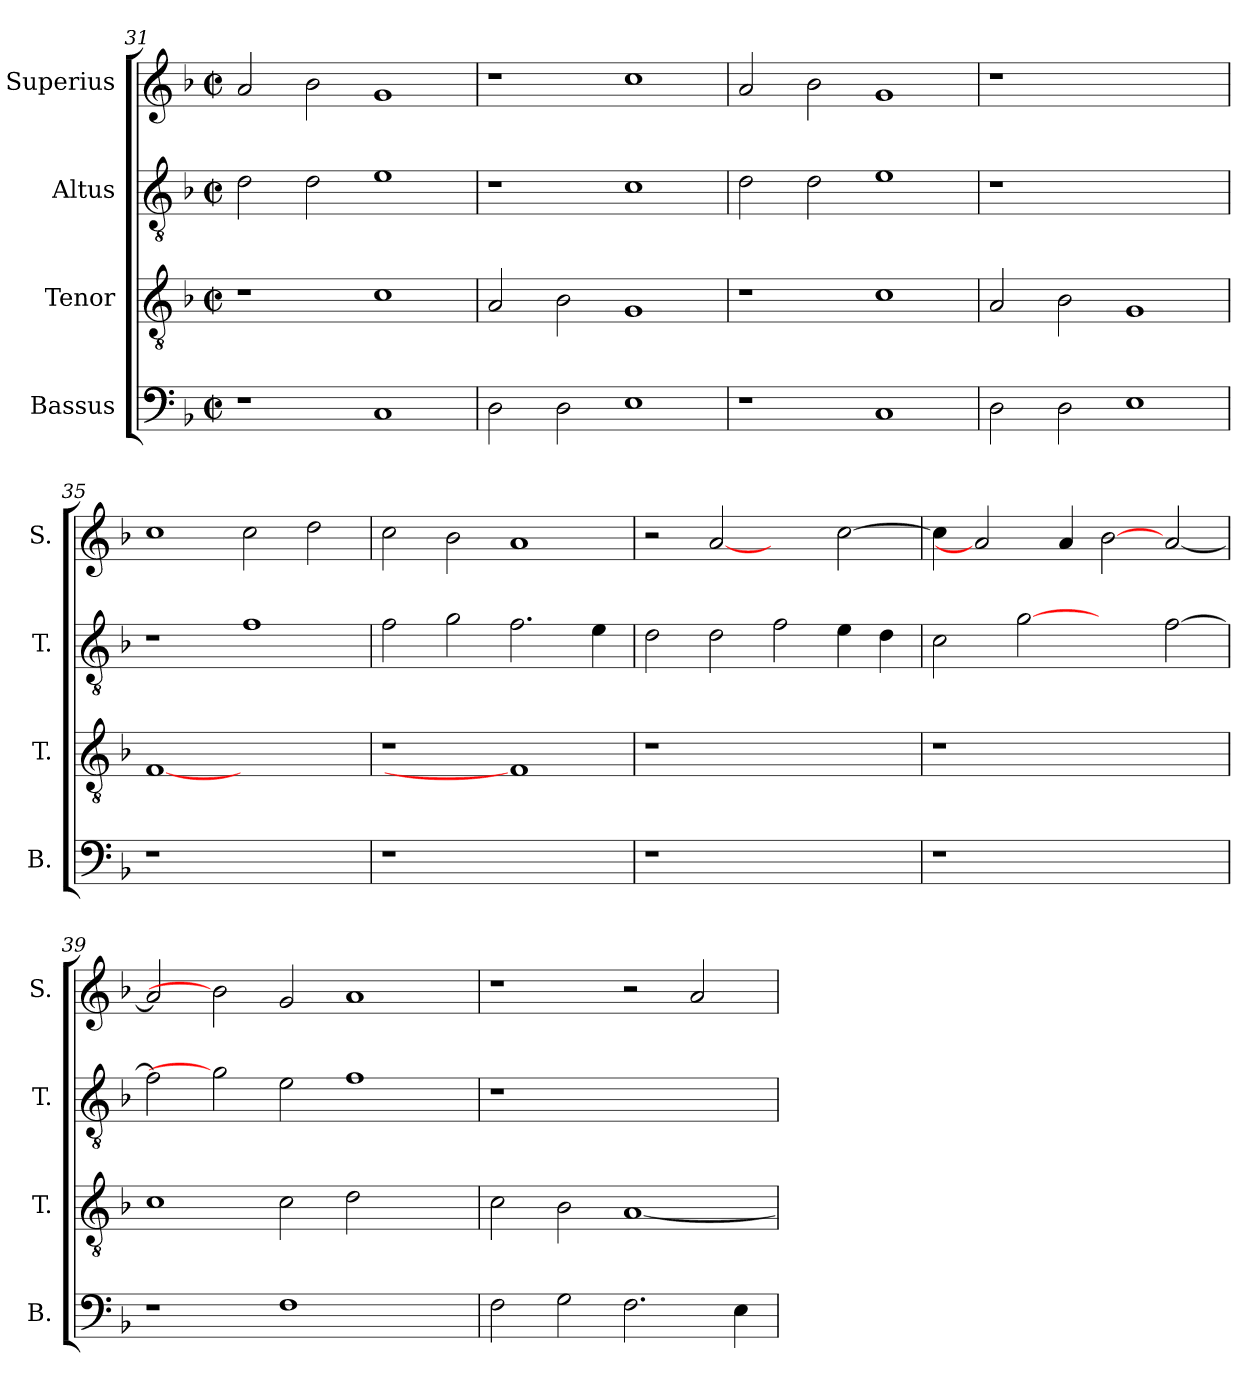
**kern	**kern	**kern	**kern
*part4	*part3	*part2	*part1
*staff4	*staff3	*staff2	*staff1
*I"Bassus	*I"Tenor	*I"Altus	*I"Superius
*I'B.	*I'T.	*I'T.	*I'S.
!!LO:PB:g=z
*clefF4	*clefGv2	*clefGv2	*clefG2
*	*ITrd7c12	*ITrd7c12	*
*k[b-]	*k[b-]	*k[b-]	*k[b-]
*F:	*F:	*F:	*F:
*M2/2	*M2/2	*M2/2	*M2/2
*met(c|)	*met(c|)	*met(c|)	*met(c|)
=31	=31	=31	=31
1r	1r	2Di\	2ai/
.	.	2Di\	2b-i\
1Ci	1Ci	1Ei	1gi
=32	=32	=32	=32
2Di\	2AAi/	1r	1r
2Di\	2BB-i\	.	.
1Ei	1GGi	1Ci	1cci
=33	=33	=33	=33
1r	1r	2Di\	2ai/
.	.	2Di\	2b-i\
1Ci	1Ci	1Ei	1gi
=34	=34	=34	=34
!	!	!LO:N:vis=1	!LO:N:vis=1
2Di\	2AAi/	1r	1r
2Di\	2BB-i\	.	.
1Ei	1GGi	1ryy	1ryy
=35	=35	=35	=35
!LO:N:vis=1	!	!	!
1r	[1FFi	1r	1cci
1ryy	1ryy	1Fi	2cci\
.	.	.	2ddi\
=36	=36	=36	=36
!LO:N:vis=1	!LO:N:vis=1	!	!
1r	1r	2Fi\	2cci\
.	.	2Gi\	2b-i\
1ryy	1FFi]	2.Fi\	1ai
.	.	4Ei\	.
!!LO:LB:g=z
=37	=37	=37	=37
!LO:N:vis=1	!LO:N:vis=1	!	!
1r	1r	2Di\	2r
.	.	2Di\	[2ai
1ryy	1ryy	2Fi\	2ryy
.	.	4Ei\	[>2cci\
.	.	4Di\	.
=38	=38	=38	=38
!LO:N:vis=1	!LO:N:vis=1	!	!
1r	1r	2Ci\	4cci\]
.	.	.	2ai]
.	.	[2Gi	.
.	.	.	4ai/
1ryy	1ryy	2ryy	[2b-i
.	.	[>2Fi\	[<2ai/
=39	=39	=39	=39
1r	1Ci	2Fi\]	2ai/]
.	.	2Gi]	2b-i]
1Fi	2Ci\	2Ei\	2gi/
.	2Di\	1Fi	1ai
2ryy	2ryy	.	.
=40	=40	=40	=40
!	!	!LO:N:vis=1	!
2Fi\	2Ci\	1r	1r
2Gi\	2BB-i\	.	.
2.Fi\	[<1AAi	1ryy	2r
.	.	.	2ai/
4Ei\	.	.	.
=	=	=	=
*-	*-	*-	*-
